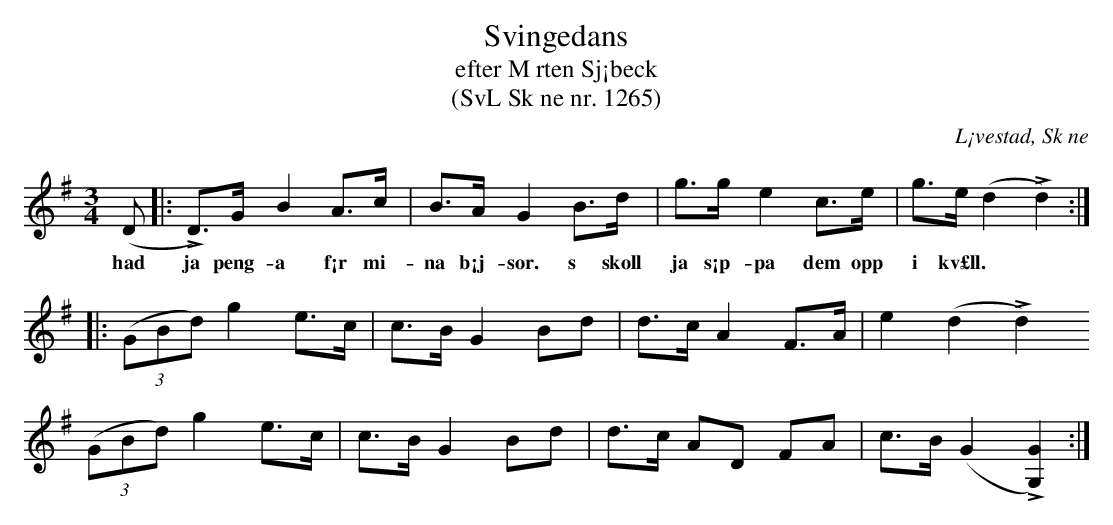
X:1
T:Svingedans
T:efter M rten Sj¡beck
T:(SvL Sk ne nr. 1265)
O:L¡vestad, Sk ne
M:3/4
L:1/8
Q:1/4=108
K:G
(D |: LD)>G B2 A>c | B>A G2 B>d | g>g e2 c>e | g>e (d2 Ld2) :|
w:had ja peng-a f¡r mi-na b¡j-sor. s  skoll ja s¡p-pa dem opp i kv£ll.
|: ((3GBd) g2 e>c | c>B G2 Bd | d>c A2 F>A | e2 (d2 Ld2)
   ((3GBd) g2 e>c | c>B G2 Bd | d>c AD FA | c>B (G2 L[G2G,2]) :|
